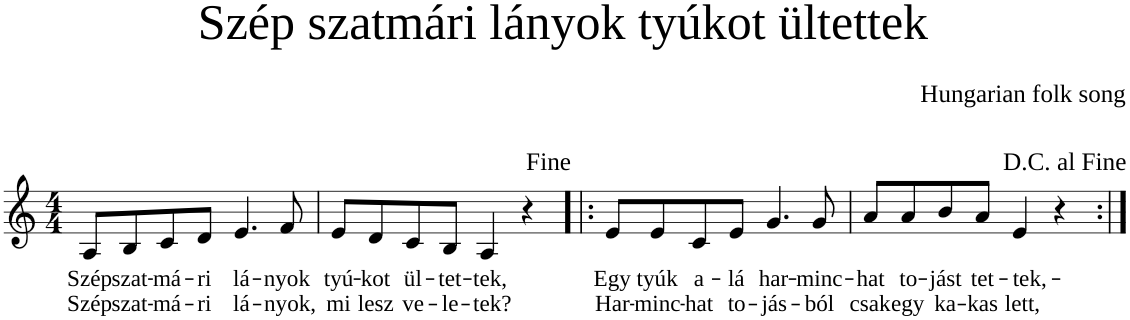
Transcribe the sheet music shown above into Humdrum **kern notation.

**kern	**text	**text
*part1	*part1	*part1
*staff1	*staff1	*staff1
*I"Choir	*	*
*I'Ch	*	*
*clefG2	*	*
*k[]	*	*
*M4/4	*	*
=1	=1	=1
!	!LO:LY:b	!LO:LY:b
8A/L	Szép	Szép
!	!LO:LY:b	!LO:LY:b
8B/	szat-	szat-
!	!LO:LY:b	!LO:LY:b
8c/	-má-	-má-
!	!LO:LY:b	!LO:LY:b
8d/J	-ri	-ri
!	!LO:LY:b	!LO:LY:b
4.e/	lá-	lá-
!	!LO:LY:b	!LO:LY:b
8f/	-nyok	-nyok,
=2	=2	=2
!	!LO:LY:b	!LO:LY:b
8e/L	tyú-	mi
!	!LO:LY:b	!LO:LY:b
8d/	-kot	lesz
!	!LO:LY:b	!LO:LY:b
8c/	ül-	ve-
!	!LO:LY:b	!LO:LY:b
8B/J	-tet-	-le-
!	!LO:LY:b	!LO:LY:b
4A/	-tek,	-tek?
4r	.	.
!LO:TX:a:t=<font face="Times New Roman"/>Fine	!	!
=3!|:	=3!|:	=3!|:
!	!LO:LY:b	!LO:LY:b
8e/L	Egy	Har-
!	!LO:LY:b	!LO:LY:b
8e/	tyúk	-minc-
!	!LO:LY:b	!LO:LY:b
8c/	a-	-hat
!	!LO:LY:b	!LO:LY:b
8e/J	-lá	to-
!	!LO:LY:b	!LO:LY:b
4.g/	har-	-jás-
!	!LO:LY:b	!LO:LY:b
8g/	minc-	-ból
=4	=4	=4
!	!LO:LY:b	!LO:LY:b
8a/L	-hat	csak
!	!LO:LY:b	!LO:LY:b
8a/	to-	egy
!	!LO:LY:b	!LO:LY:b
8b/	-jást	ka-
!	!LO:LY:b	!LO:LY:b
8a/J	tet-	-kas
!	!LO:LY:b	!LO:LY:b
4e/	-tek,-	lett,
4r	.	.
!LO:TX:a:t=<font face="Times New Roman"/>D.C. al Fine	!	!
=:|!	=:|!	=:|!
*-	*-	*-
